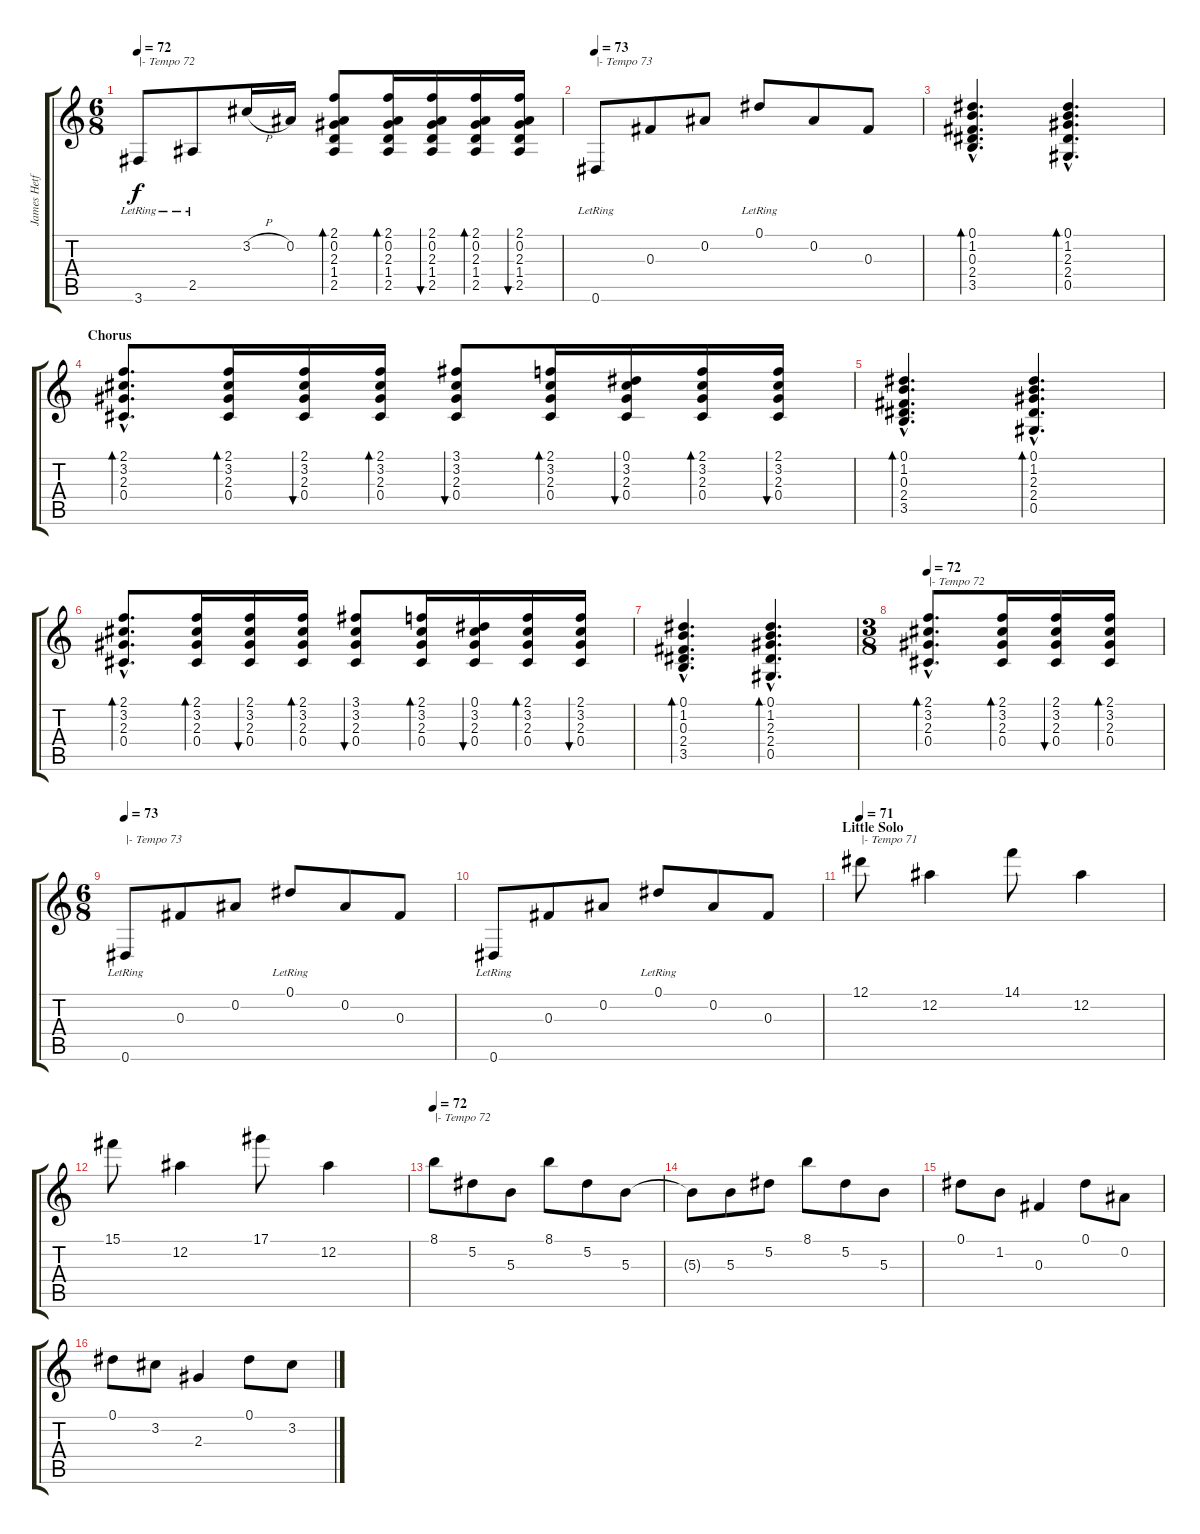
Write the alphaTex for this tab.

\track ("James Hetfield (Clean Guitar)" "James Hetf") {instrument electricguitarclean}
\staff {score tabs}
\tuning (Eb4 Bb3 Gb3 Db3 Ab2 Eb2) {hide}
\ts (6 8)
\tempo 72
\clef g2
\ks c
3.6{lr}.8{txt "|- Tempo 72" dy f} 2.5{lr}.8 3.2{h}.16 0.2.16 (2.1 0.2 2.3 1.4 2.5).8{bd 60} (2.1 0.2 2.3 1.4 2.5).16{bd 60} (2.1 0.2 2.3 1.4 2.5).16{bu 60} (2.1 0.2 2.3 1.4 2.5).16{bd 60} (2.1 0.2 2.3 1.4 2.5).16{bu 60} |
\tempo 73
0.6{lr}.8{txt "|- Tempo 73"} 0.3.8 0.2.8 0.1{lr}.8 0.2.8 0.3.8 |
(0.1{hac} 1.2{hac} 0.3{hac} 2.4{hac} 3.5{hac}).4{d bd 60} (0.1{hac} 1.2{hac} 2.3{hac} 2.4{hac} 0.5{hac}).4{d bd 60} |
\section ("" "Chorus")
(2.1{hac} 3.2{hac} 2.3{hac} 0.4{hac}).8{d bd 60} (2.1 3.2 2.3 0.4).16{bd 60} (2.1 3.2 2.3 0.4).16{bu 60} (2.1 3.2 2.3 0.4).16{bd 60} (3.1 3.2 2.3 0.4).8{bu 60} (2.1 3.2 2.3 0.4).16{bd 60} (0.1 3.2 2.3 0.4).16{bu 60} (2.1 3.2 2.3 0.4).16{bd 60} (2.1 3.2 2.3 0.4).16{bu 60} |
(0.1{hac} 1.2{hac} 0.3{hac} 2.4{hac} 3.5{hac}).4{d bd 60} (0.1{hac} 1.2{hac} 2.3{hac} 2.4{hac} 0.5{hac}).4{d bd 60} |
(2.1{hac} 3.2{hac} 2.3{hac} 0.4{hac}).8{d bd 60} (2.1 3.2 2.3 0.4).16{bd 60} (2.1 3.2 2.3 0.4).16{bu 60} (2.1 3.2 2.3 0.4).16{bd 60} (3.1 3.2 2.3 0.4).8{bu 60} (2.1 3.2 2.3 0.4).16{bd 60} (0.1 3.2 2.3 0.4).16{bu 60} (2.1 3.2 2.3 0.4).16{bd 60} (2.1 3.2 2.3 0.4).16{bu 60} |
(0.1{hac} 1.2{hac} 0.3{hac} 2.4{hac} 3.5{hac}).4{d bd 60} (0.1{hac} 1.2{hac} 2.3{hac} 2.4{hac} 0.5{hac}).4{d bd 60} |
\ts (3 8)
\tempo 72
(2.1{hac} 3.2{hac} 2.3{hac} 0.4{hac}).8{d bd 60 txt "|- Tempo 72"} (2.1 3.2 2.3 0.4).16{bd 60} (2.1 3.2 2.3 0.4).16{bu 60} (2.1 3.2 2.3 0.4).16{bd 60} |
\ts (6 8)
\tempo 73
0.6{lr}.8{txt "|- Tempo 73"} 0.3.8 0.2.8 0.1{lr}.8 0.2.8 0.3.8 |
0.6{lr}.8 0.3.8 0.2.8 0.1{lr}.8 0.2.8 0.3.8 |
\section ("" "Little Solo")
\tempo 71
12.1.8{txt "|- Tempo 71"} 12.2.4 14.1.8 12.2.4 |
15.1.8 12.2.4 17.1.8 12.2.4 |
\tempo 72
8.1.8{txt "|- Tempo 72"} 5.2.8 5.3.8 8.1.8 5.2.8 5.3.8 |
5.3{t}.8 5.3.8 5.2.8 8.1.8 5.2.8 5.3.8 |
0.1.8 1.2.8 0.3.4 0.1.8 0.2.8 |
0.1.8 3.2.8 2.3.4 0.1.8 3.2.8
